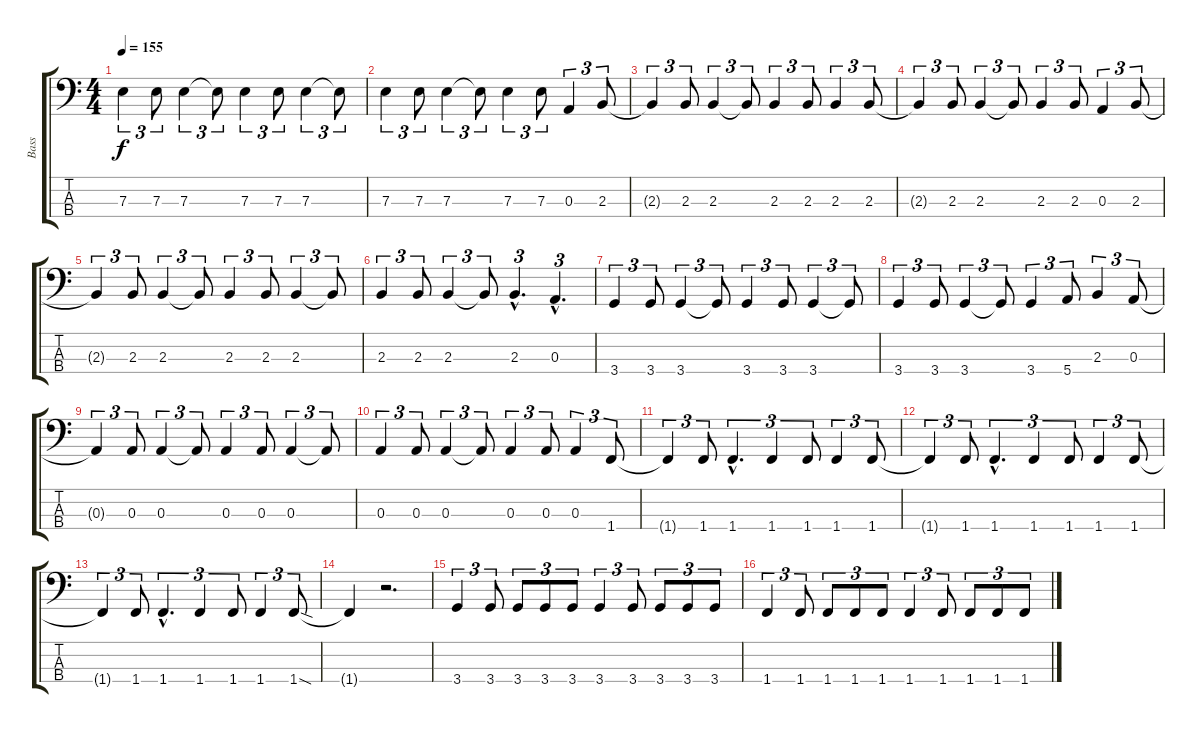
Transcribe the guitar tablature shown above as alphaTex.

\track ("Bass" "Bass") {instrument electricbassfinger}
\staff {score tabs}
\tuning (G2 D2 A1 E1) {hide}
\ts (4 4)
\tempo 155
\clef f4
\ks c
7.3{t}.4{tu (3 2) dy f} 7.3.8{tu (3 2)} 7.3.4{tu (3 2)} 7.3{t}.8{tu (3 2)} 7.3.4{tu (3 2)} 7.3.8{tu (3 2)} 7.3.4{tu (3 2)} 7.3{t}.8{tu (3 2)} |
7.3.4{tu (3 2)} 7.3.8{tu (3 2)} 7.3.4{tu (3 2)} 7.3{t}.8{tu (3 2)} 7.3.4{tu (3 2)} 7.3.8{tu (3 2)} 0.3.4{tu (3 2)} 2.3.8{tu (3 2)} |
2.3{t}.4{tu (3 2)} 2.3.8{tu (3 2)} 2.3.4{tu (3 2)} 2.3{t}.8{tu (3 2)} 2.3.4{tu (3 2)} 2.3.8{tu (3 2)} 2.3.4{tu (3 2)} 2.3.8{tu (3 2)} |
2.3{t}.4{tu (3 2)} 2.3.8{tu (3 2)} 2.3.4{tu (3 2)} 2.3{t}.8{tu (3 2)} 2.3.4{tu (3 2)} 2.3.8{tu (3 2)} 0.3.4{tu (3 2)} 2.3.8{tu (3 2)} |
2.3{t}.4{tu (3 2)} 2.3.8{tu (3 2)} 2.3.4{tu (3 2)} 2.3{t}.8{tu (3 2)} 2.3.4{tu (3 2)} 2.3.8{tu (3 2)} 2.3.4{tu (3 2)} 2.3{t}.8{tu (3 2)} |
2.3.4{tu (3 2)} 2.3.8{tu (3 2)} 2.3.4{tu (3 2)} 2.3{t}.8{tu (3 2)} 2.3{hac}.4{d tu (3 2)} 0.3{hac}.4{d tu (3 2)} |
3.4.4{tu (3 2)} 3.4.8{tu (3 2)} 3.4.4{tu (3 2)} 3.4{t}.8{tu (3 2)} 3.4.4{tu (3 2)} 3.4.8{tu (3 2)} 3.4.4{tu (3 2)} 3.4{t}.8{tu (3 2)} |
3.4.4{tu (3 2)} 3.4.8{tu (3 2)} 3.4.4{tu (3 2)} 3.4{t}.8{tu (3 2)} 3.4.4{tu (3 2)} 5.4.8{tu (3 2)} 2.3.4{tu (3 2)} 0.3.8{tu (3 2)} |
0.3{t}.4{tu (3 2)} 0.3.8{tu (3 2)} 0.3.4{tu (3 2)} 0.3{t}.8{tu (3 2)} 0.3.4{tu (3 2)} 0.3.8{tu (3 2)} 0.3.4{tu (3 2)} 0.3{t}.8{tu (3 2)} |
0.3.4{tu (3 2)} 0.3.8{tu (3 2)} 0.3.4{tu (3 2)} 0.3{t}.8{tu (3 2)} 0.3.4{tu (3 2)} 0.3.8{tu (3 2)} 0.3.4{tu (3 2)} 1.4.8{tu (3 2)} |
1.4{t}.4{tu (3 2)} 1.4.8{tu (3 2)} 1.4{hac}.4{d tu (3 2)} 1.4.4{tu (3 2)} 1.4.8{tu (3 2)} 1.4.4{tu (3 2)} 1.4.8{tu (3 2)} |
1.4{t}.4{tu (3 2)} 1.4.8{tu (3 2)} 1.4{hac}.4{d tu (3 2)} 1.4.4{tu (3 2)} 1.4.8{tu (3 2)} 1.4.4{tu (3 2)} 1.4.8{tu (3 2)} |
1.4{t}.4{tu (3 2)} 1.4.8{tu (3 2)} 1.4{hac}.4{d tu (3 2)} 1.4.4{tu (3 2)} 1.4.8{tu (3 2)} 1.4.4{tu (3 2)} 1.4{sod}.8{tu (3 2)} |
1.4{t}.4 r.2{d} |
3.4.4{tu (3 2)} 3.4.8{tu (3 2)} 3.4.8{tu (3 2)} 3.4.8{tu (3 2)} 3.4.8{tu (3 2)} 3.4.4{tu (3 2)} 3.4.8{tu (3 2)} 3.4.8{tu (3 2)} 3.4.8{tu (3 2)} 3.4.8{tu (3 2)} |
1.4.4{tu (3 2)} 1.4.8{tu (3 2)} 1.4.8{tu (3 2)} 1.4.8{tu (3 2)} 1.4.8{tu (3 2)} 1.4.4{tu (3 2)} 1.4.8{tu (3 2)} 1.4.8{tu (3 2)} 1.4.8{tu (3 2)} 1.4.8{tu (3 2)}
